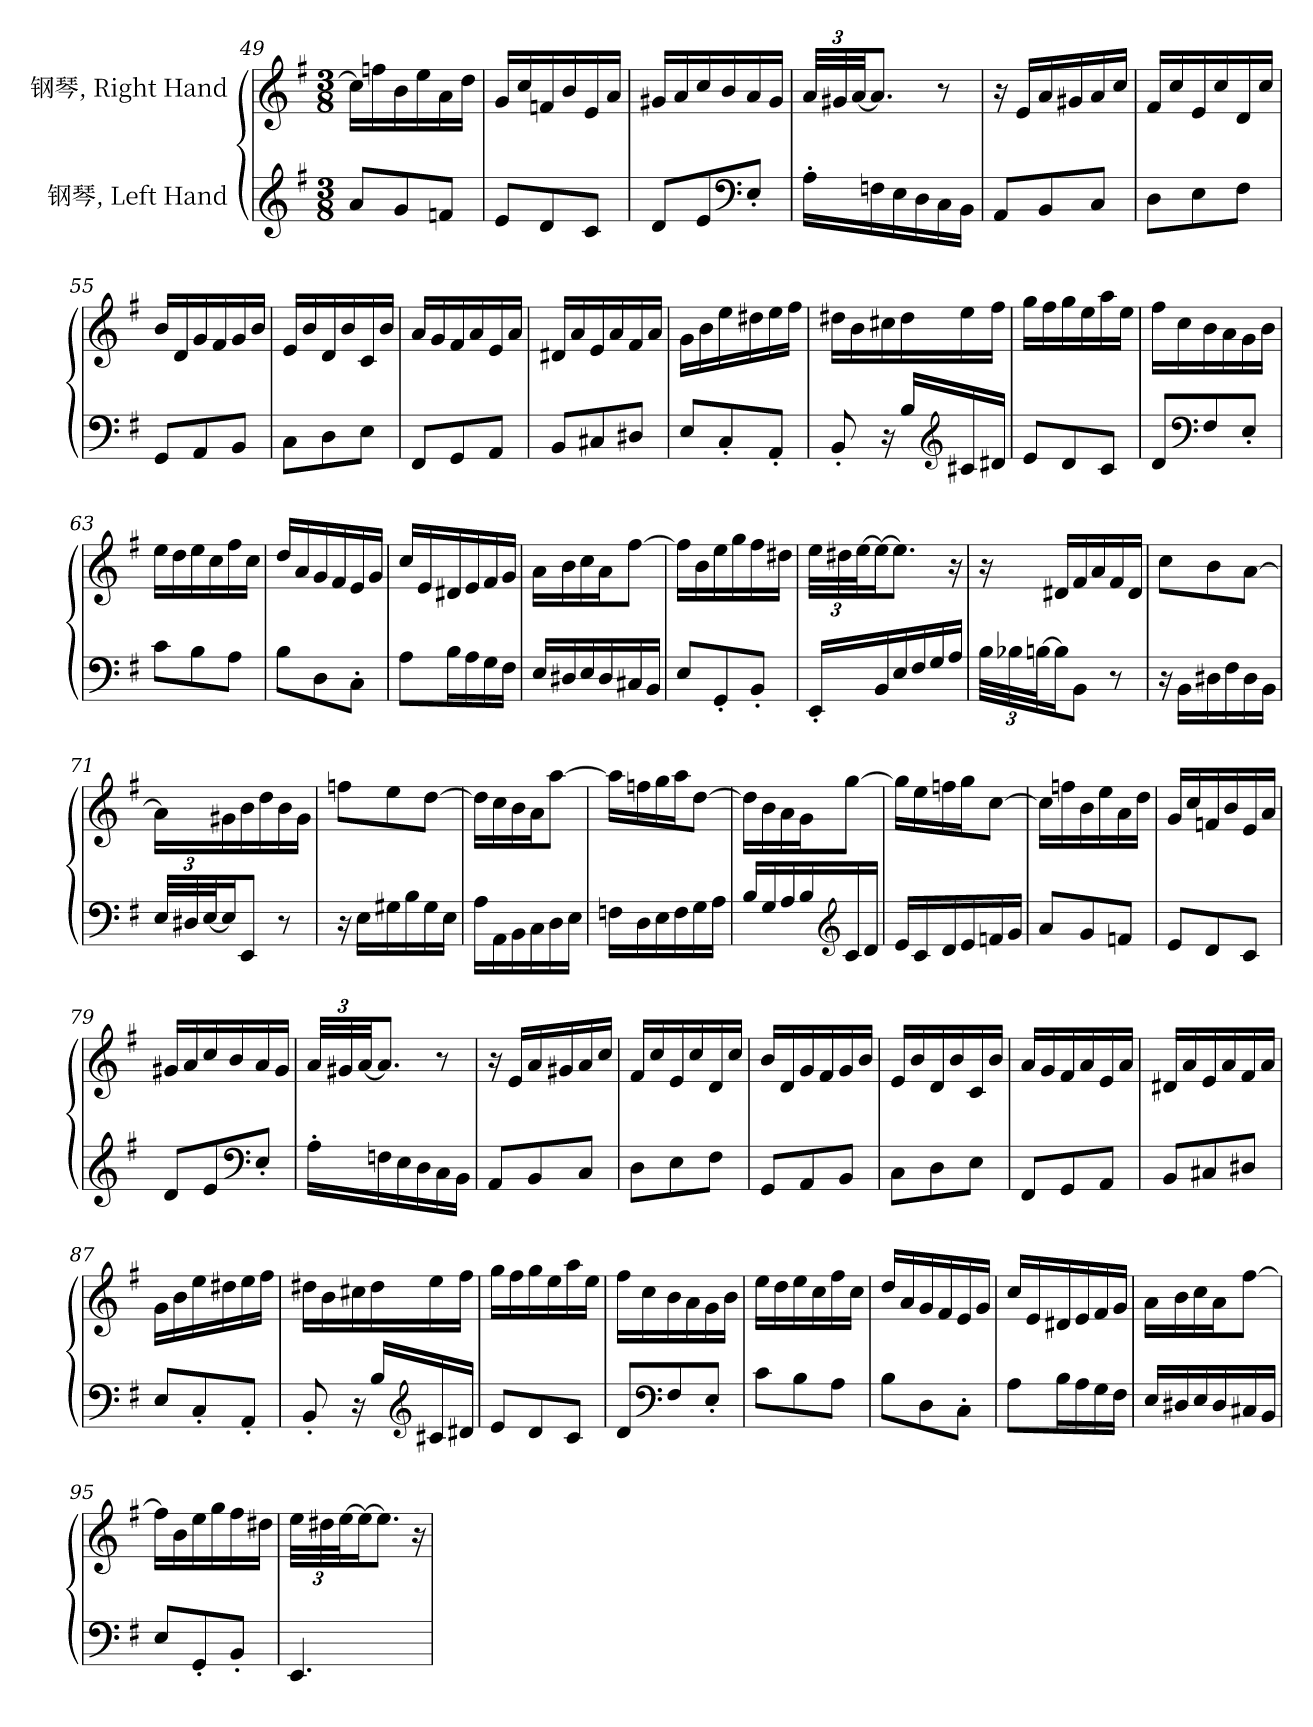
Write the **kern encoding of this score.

**kern	**kern
*part2	*part1
*staff2	*staff1
*I"钢琴, Left Hand	*I"钢琴, Right Hand
*clefG2	*clefG2
*k[f#]	*k[f#]
*M3/8	*M3/8
=49	=49
8a/L	16cc\LL]
.	16ffn\
8g/	16b\
.	16ee\
8fn/J	16a\
.	16dd\JJ
=50	=50
8e/L	16g/LL
.	16cc/
8d/	16fn/
.	16b/
8c/J	16e/
.	16a/JJ
=51	=51
8d/L	16g#X/LL
.	16a/
8e/	16cc/
.	16b/
*clefF4	*
8E'/J	16a/
.	16g#/JJ
=52	=52
*	*Xbrackettup
16A'\LL	48a/LLL
.	48g#X/
.	[48a/JJ
16Fn\	8.a/J]
16E\	.
16D\	.
16C\	8r
16BB\JJ	.
!!LO:PB:g=z
=53	=53
8AA/L	16r
.	16e/LL
8BB/	16a/
.	16g#X/
8C/J	16a/
.	16cc/JJ
=54	=54
8D\L	16f#/LL
.	16cc/
8E\	16e/
.	16cc/
8F#\J	16d/
.	16cc/JJ
=55	=55
8GG/L	16b/LL
.	16d/
8AA/	16g/
.	16f#/
8BB/J	16g/
.	16b/JJ
=56	=56
8C\L	16e/LL
.	16b/
8D\	16d/
.	16b/
8E\J	16c/
.	16b/JJ
=57	=57
8FF#/L	16a/LL
.	16g/
8GG/	16f#/
.	16a/
8AA/J	16e/
.	16a/JJ
=58	=58
8BB/L	16d#X/LL
.	16a/
8C#X/	16e/
.	16a/
8D#X/J	16f#/
.	16a/JJ
!!LO:LB:g=z
=59	=59
8E/L	16g\LL
.	16b\
8C'/	16ee\
.	16dd#X\
8AA'/J	16ee\
.	16ff#\JJ
=60	=60
8BB'/	16dd#X\LL
.	16b\
16r	16cc#X\
16B/LL	16dd#\
*clefG2	*
16c#X/	16ee\
16d#X/JJ	16ff#\JJ
=61	=61
8e/L	16gg\LL
.	16ff#\
8d/	16gg\
.	16ee\
8c/J	16aa\
.	16ee\JJ
=62	=62
8d/L	16ff#\LL
.	16cc\
*clefF4	*
8F#/	16b\
.	16a\
8E'/J	16g\
.	16b\JJ
=63	=63
8c\L	16ee\LL
.	16dd\
8B\	16ee\
.	16cc\
8A\J	16ff#\
.	16cc\JJ
!!LO:LB:g=z
=64	=64
8B\L	16dd/LL
.	16a/
8D\	16g/
.	16f#/
8C'\J	16e/
.	16g/JJ
=65	=65
8A\L	16cc/LL
.	16e/
16B\L	16d#X/
16A\	16e/
16G\	16f#/
16F#\JJ	16g/JJ
=66	=66
16E/LL	16a\LL
16D#X/	16b\
16E/	16cc\
16D#/	16a\J
16C#X/	[8ff#\J
16BB/JJ	.
=67	=67
8E/L	16ff#\LL]
.	16b\
8GG'/	16ee\
.	16gg\
8BB'/J	16ff#\
.	16dd#X\JJ
=68	=68
16EE'/LL	48ee\LLL
.	48dd#X\
.	[48ee\J
16BB/	16ee\J_
16E/	8.ee\J]
16F#/	.
16G/	.
16A/JJ	16r
!!LO:LB:g=z
=69	=69
*Xbrackettup	*
48B\LLL	16r
48B-X\	.
[48Bn\J	.
16B\J]	16d#X/LL
8BB\J	16f#/
.	16a/
8r	16f#/
.	16d#/JJ
=70	=70
16r	8cc\L
16BB\LL	.
16D#X\	8b\
16F#\	.
16D#\	[8a\J
16BB\JJ	.
=71	=71
48E/LLL	16a\LL]
48D#X/	.
[48E/J	.
16E/J]	16g#X\
8EE/J	16b\
.	16dd\
8r	16b\
.	16g#\JJ
=72	=72
16r	8ffn\L
16E\LL	.
16G#X\	8ee\
16B\	.
16G#\	[8dd\J
16E\JJ	.
=73	=73
16A\LL	16dd\LL]
16AA\	16cc\
16BB\	16b\
16C\	16a\J
16D\	[8aa\J
16E\JJ	.
!!LO:LB:g=z
=74	=74
16Fn\LL	16aa\LL]
16D\	16ffn\
16E\	16gg\
16F\	16aa\J
16G\	[8dd\J
16A\JJ	.
=75	=75
16B/LL	16dd\LL]
16G/	16b\
16A/	16a\
16B/	16g\J
*clefG2	*
16c/	[8gg\J
16d/JJ	.
=76	=76
16e/LL	16gg\LL]
16c/	16ee\
16d/	16ffn\
16e/	16gg\J
16fn/	[8cc\J
16g/JJ	.
=77	=77
8a/L	16cc\LL]
.	16ffn\
8g/	16b\
.	16ee\
8fn/J	16a\
.	16dd\JJ
=78	=78
8e/L	16g/LL
.	16cc/
8d/	16fn/
.	16b/
8c/J	16e/
.	16a/JJ
!!LO:LB:g=z
=79	=79
8d/L	16g#X/LL
.	16a/
8e/	16cc/
.	16b/
*clefF4	*
8E'/J	16a/
.	16g#/JJ
=80	=80
16A'\LL	48a/LLL
.	48g#X/
.	[48a/JJ
16Fn\	8.a/J]
16E\	.
16D\	.
16C\	8r
16BB\JJ	.
=81	=81
8AA/L	16r
.	16e/LL
8BB/	16a/
.	16g#X/
8C/J	16a/
.	16cc/JJ
=82	=82
8D\L	16f#/LL
.	16cc/
8E\	16e/
.	16cc/
8F#\J	16d/
.	16cc/JJ
=83	=83
8GG/L	16b/LL
.	16d/
8AA/	16g/
.	16f#/
8BB/J	16g/
.	16b/JJ
!!LO:PB:g=z
=84	=84
8C\L	16e/LL
.	16b/
8D\	16d/
.	16b/
8E\J	16c/
.	16b/JJ
=85	=85
8FF#/L	16a/LL
.	16g/
8GG/	16f#/
.	16a/
8AA/J	16e/
.	16a/JJ
=86	=86
8BB/L	16d#X/LL
.	16a/
8C#X/	16e/
.	16a/
8D#X/J	16f#/
.	16a/JJ
=87	=87
8E/L	16g\LL
.	16b\
8C'/	16ee\
.	16dd#X\
8AA'/J	16ee\
.	16ff#\JJ
=88	=88
8BB'/	16dd#X\LL
.	16b\
16r	16cc#X\
16B/LL	16dd#\
*clefG2	*
16c#X/	16ee\
16d#X/JJ	16ff#\JJ
!!LO:LB:g=z
=89	=89
8e/L	16gg\LL
.	16ff#\
8d/	16gg\
.	16ee\
8c/J	16aa\
.	16ee\JJ
=90	=90
8d/L	16ff#\LL
.	16cc\
*clefF4	*
8F#/	16b\
.	16a\
8E'/J	16g\
.	16b\JJ
=91	=91
8c\L	16ee\LL
.	16dd\
8B\	16ee\
.	16cc\
8A\J	16ff#\
.	16cc\JJ
=92	=92
8B\L	16dd/LL
.	16a/
8D\	16g/
.	16f#/
8C'\J	16e/
.	16g/JJ
=93	=93
8A\L	16cc/LL
.	16e/
16B\L	16d#X/
16A\	16e/
16G\	16f#/
16F#\JJ	16g/JJ
=94	=94
16E/LL	16a\LL
16D#X/	16b\
16E/	16cc\
16D#/	16a\J
16C#X/	[8ff#\J
16BB/JJ	.
!!LO:LB:g=z
=95	=95
8E/L	16ff#\LL]
*	*MM87
.	16b\
*	*MM84
8GG'/	16ee\
*	*MM81
.	16gg\
*	*MM78
8BB'/J	16ff#\
*	*MM75
.	16dd#X\JJ
=96	=96
*	*MM72
4.EE/	48ee\LLL
.	48dd#X\
.	[48ee\J
.	16ee\J_
.	8.ee\J]
.	16r
=	=
*-	*-
